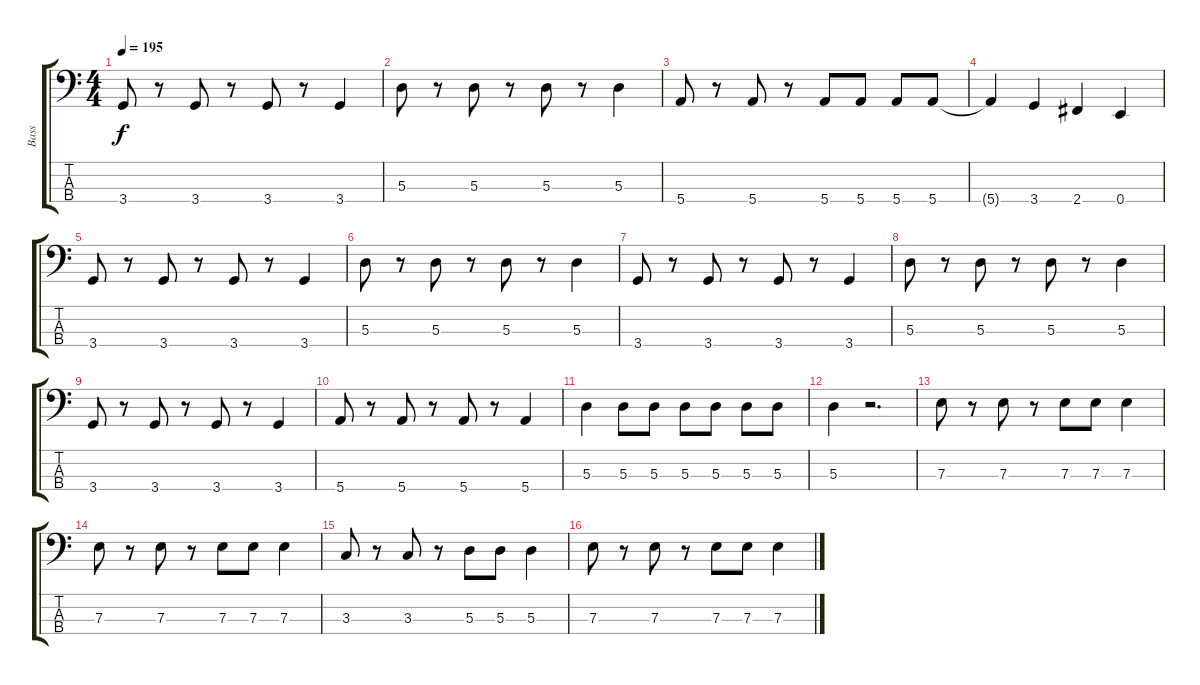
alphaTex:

\track ("Bass" "Bass") {instrument electricbassfinger}
\staff {score tabs}
\tuning (G2 D2 A1 E1) {hide}
\ts (4 4)
\tempo 195
\clef f4
\ks c
3.4.8{dy f} r.8 3.4.8 r.8 3.4.8 r.8 3.4.4 |
5.3.8 r.8 5.3.8 r.8 5.3.8 r.8 5.3.4 |
5.4.8 r.8 5.4.8 r.8 5.4.8 5.4.8 5.4.8 5.4.8 |
5.4{t}.4 3.4.4 2.4.4 0.4.4 |
3.4.8 r.8 3.4.8 r.8 3.4.8 r.8 3.4.4 |
5.3.8 r.8 5.3.8 r.8 5.3.8 r.8 5.3.4 |
3.4.8 r.8 3.4.8 r.8 3.4.8 r.8 3.4.4 |
5.3.8 r.8 5.3.8 r.8 5.3.8 r.8 5.3.4 |
3.4.8 r.8 3.4.8 r.8 3.4.8 r.8 3.4.4 |
5.4.8 r.8 5.4.8 r.8 5.4.8 r.8 5.4.4 |
5.3.4 5.3.8 5.3.8 5.3.8 5.3.8 5.3.8 5.3.8 |
5.3.4 r.2{d} |
7.3.8 r.8 7.3.8 r.8 7.3.8 7.3.8 7.3.4 |
7.3.8 r.8 7.3.8 r.8 7.3.8 7.3.8 7.3.4 |
3.3.8 r.8 3.3.8 r.8 5.3.8 5.3.8 5.3.4 |
7.3.8 r.8 7.3.8 r.8 7.3.8 7.3.8 7.3.4
